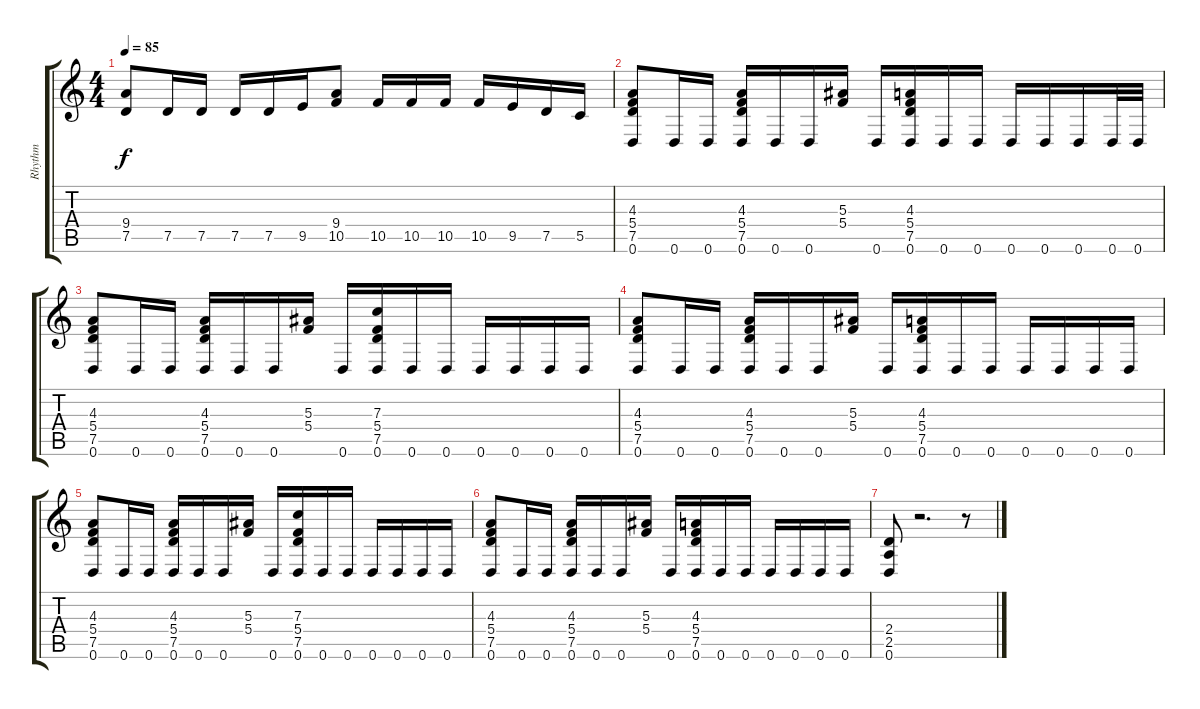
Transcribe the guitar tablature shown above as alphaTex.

\track ("Rhythm" "Rhythm") {instrument overdrivenguitar}
\staff {score tabs}
\tuning (D4 A3 F3 C3 G2 D2) {hide}
\ts (4 4)
\tempo 85
\clef g2
\ks c
(9.4 7.5).8{dy f} 7.5.16 7.5.16 7.5.16 7.5.16 9.5.16 (9.4 10.5).8 10.5.16 10.5.16 10.5.16 10.5.16 9.5.16 7.5.16 5.5.16 |
(4.3 5.4 7.5 0.6).8 0.6.16 0.6.16 (4.3 5.4 7.5 0.6).16 0.6.16 0.6.16 (5.3 5.4).16 0.6.16 (4.3 5.4 7.5 0.6).16 0.6.16 0.6.16 0.6.16 0.6.16 0.6.16 0.6.32 0.6.32 |
(4.3 5.4 7.5 0.6).8 0.6.16 0.6.16 (4.3 5.4 7.5 0.6).16 0.6.16 0.6.16 (5.3 5.4).16 0.6.16 (7.3 5.4 7.5 0.6).16 0.6.16 0.6.16 0.6.16 0.6.16 0.6.16 0.6.16 |
(4.3 5.4 7.5 0.6).8 0.6.16 0.6.16 (4.3 5.4 7.5 0.6).16 0.6.16 0.6.16 (5.3 5.4).16 0.6.16 (4.3 5.4 7.5 0.6).16 0.6.16 0.6.16 0.6.16 0.6.16 0.6.16 0.6.16 |
(4.3 5.4 7.5 0.6).8 0.6.16 0.6.16 (4.3 5.4 7.5 0.6).16 0.6.16 0.6.16 (5.3 5.4).16 0.6.16 (7.3 5.4 7.5 0.6).16 0.6.16 0.6.16 0.6.16 0.6.16 0.6.16 0.6.16 |
(4.3 5.4 7.5 0.6).8 0.6.16 0.6.16 (4.3 5.4 7.5 0.6).16 0.6.16 0.6.16 (5.3 5.4).16 0.6.16 (4.3 5.4 7.5 0.6).16 0.6.16 0.6.16 0.6.16 0.6.16 0.6.16 0.6.16 |
(2.4 2.5 0.6).8 r.2{d} r.8
